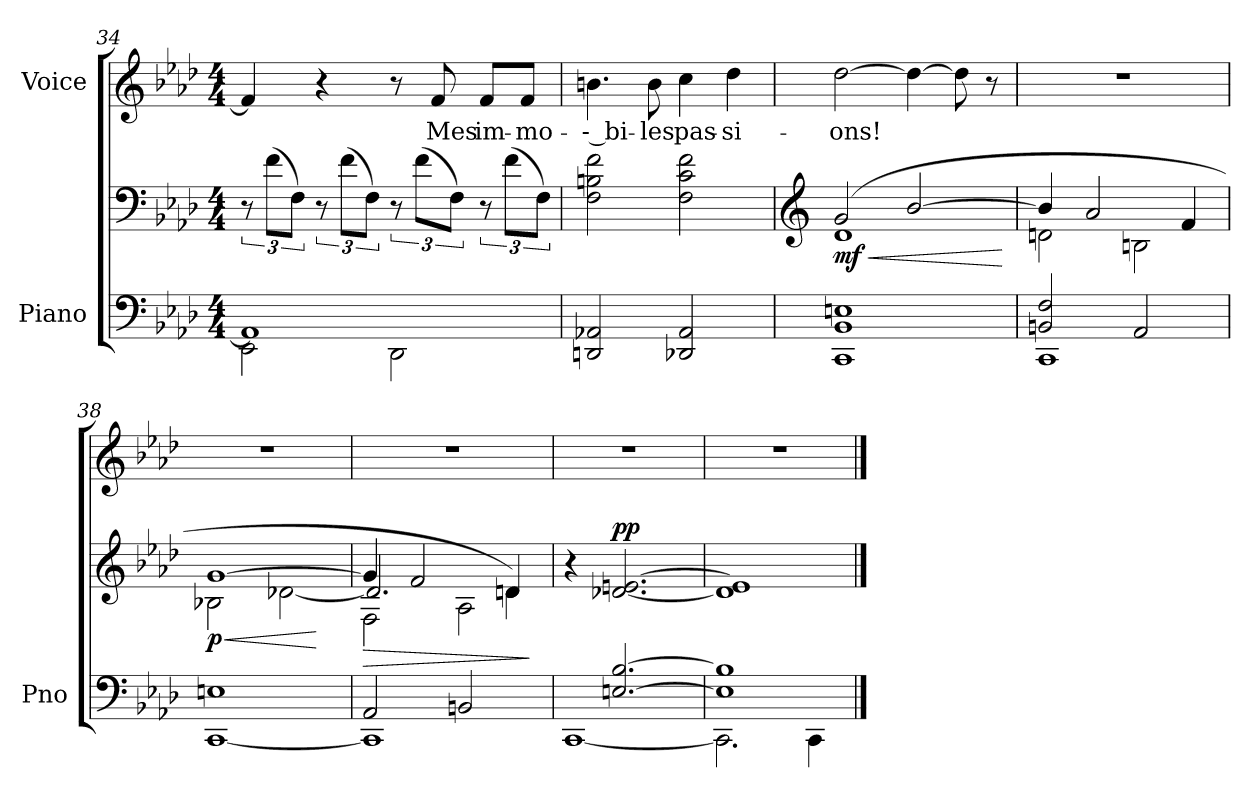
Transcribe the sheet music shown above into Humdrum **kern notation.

**kern	**kern	**dynam	**kern	**text
*part2	*part2	*part2	*part1	*part1
*staff3	*staff2	*staff2/3	*staff1	*staff1
*I"Piano	*	*	*I"Voice	*
*I'Pno	*	*	*	*
*clefF4	*clefF4	*	*clefG2	*
*k[b-e-a-d-]	*k[b-e-a-d-]	*	*k[b-e-a-d-]	*
*M4/4	*M4/4	*	*M4/4	*
=34	=34	=34	=34	=34
*^	*	*	*	*
1AAn]	2EE-\	12r	.	4f/]	.
.	.	(12f\L	.	.	.
.	.	12F\J)	.	.	.
.	.	12r	.	4r	.
.	.	(12f\L	.	.	.
.	.	12F\J)	.	.	.
.	2DD-\	12r	.	8r	.
.	.	(12f\L	.	.	.
!	!	!	!	!	!LO:LY:b
.	.	.	.	8f/	Mes
.	.	12F\J)	.	.	.
!	!	!	!	!	!LO:LY:b
.	.	12r	.	8f/L	im-
.	.	(12f\L	.	.	.
!	!	!	!	!	!LO:LY:b
.	.	.	.	8f/J	-mo-
.	.	12F\J)	.	.	.
*v	*v	*	*	*	*
!!LO:LB:g=z
=35	=35	=35	=35	=35
!	!	!	!	!LO:LY:b
2DDn/ 2AA-X/	2F\ 2Bn\ 2f\	.	4.bn\	-- bi-
!	!	!	!	!LO:LY:b
.	.	.	8b\	-les
!	!	!	!	!LO:LY:b
2DD-X/ 2AA-/	2F\ 2c\ 2f\	.	4cc\	pas-
!	!	!	!	!LO:LY:b
.	.	.	4dd-\	-si-
=36	=36	=36	=36	=36
*	*clefG2	*	*	*
*^	*	*	*	*
!	!	!	!LO:HP:b	!	!LO:LY:b
*	*	*^	*	*	*
!	!	!	!	!LO:DY:n=1:b	!	!
1BB- 1En	1CC	(2g/	1d-	< mf	[2dd-\	-ons!
.	.	[2b-/	.	.	4dd-\_	.
.	.	.	.	.	8dd-\]	.
.	.	.	.	.	8r	.
*v	*v	*	*	*	*	*
*	*v	*v	*	*	*
.	.	[	.	.
=37	=37	=37	=37	=37
*^	*^	*	*	*
2BBn/ 2F/	1CC	4b-/]	2dn\	.	1r	.
.	.	2a-/	.	.	.	.
2AA-/	.	.	2Bn\	.	.	.
.	.	4f/	.	.	.	.
!!LO:LB:g=z
=38	=38	=38	=38	=38	=38	=38
!	!	!	!	!LO:HP:b	!	!
!	!	!	!	!LO:DY:n=1:b	!	!
1En	[1CC	[1g	2B-X\	< p	1r	.
.	.	.	[2d-X\	.	.	.
*v	*v	*	*	*	*	*
*	*v	*v	*	*	*
.	.	[	.	.
=39	=39	=39	=39	=39
*^	*	*	*	*
!	!	!	!LO:HP:b	!	!
*	*	*^	*	*	*
*	*	*	*^	*	*	*
2AA-/	1CC]	4g/]	2.d-/]	2F\	>	1r	.
.	.	2f/	.	.	.	.	.
2BBn/	.	.	.	2A-\	.	.	.
.	.	4dn/)	4d\	.	.	.	.
*v	*v	*	*	*	*	*	*
*	*v	*v	*v	*	*	*
.	.	]	.	.
=40	=40	=40	=40	=40
*^	*	*	*	*
4ryy	[1CC	4r	.	1r	.
!	!	!	!LO:DY:a	!	!
[2.En/ [2.B-/	.	[2.d-X/ [2.en/	pp	.	.
=41	=41	=41	=41	=41	=41
1En] 1B-]	2.CC\]	1d-] 1en]	.	1r	.
.	4CC\	.	.	.	.
*v	*v	*	*	*	*
==	==	==	==	==
*-	*-	*-	*-	*-
